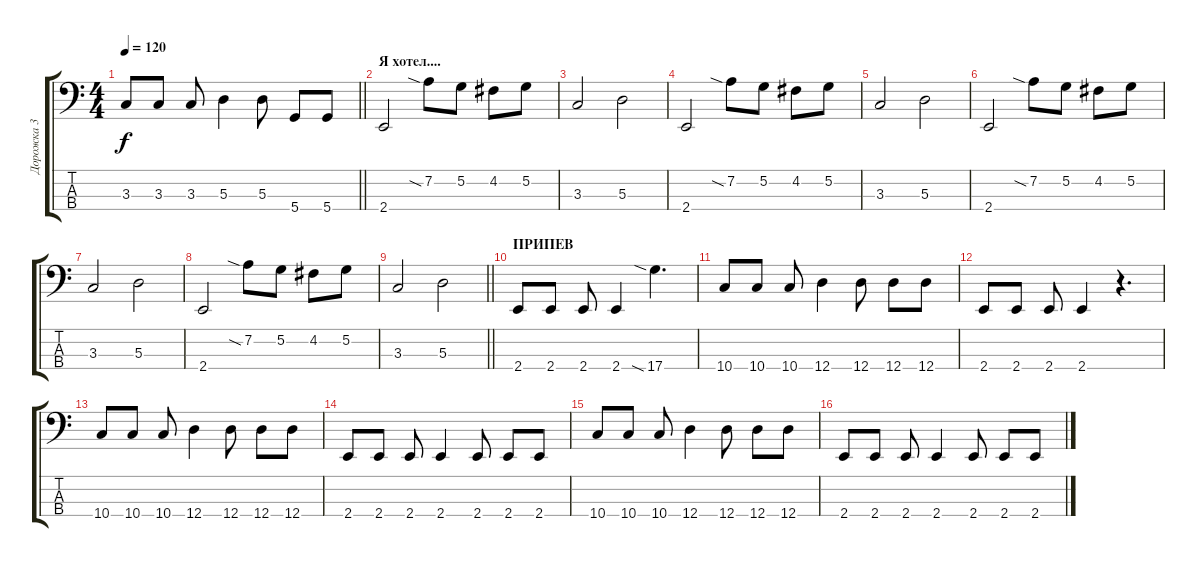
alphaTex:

\track ("Дорожка 3" "Дорожка 3") {instrument electricbassfinger}
\staff {score tabs}
\tuning (G2 D2 A1 D1) {hide}
\ts (4 4)
\tempo 120
\clef f4
\barLineRight lightlight
\ks c
3.3.8{dy f} 3.3.8 3.3.8 5.3.4 5.3.8 5.4.8 5.4.8 |
\section ("" "Я хотел....")
2.4.2 7.2{sia}.8 5.2.8 4.2.8 5.2.8 |
3.3.2 5.3.2 |
2.4.2 7.2{sia}.8 5.2.8 4.2.8 5.2.8 |
3.3.2 5.3.2 |
2.4.2 7.2{sia}.8 5.2.8 4.2.8 5.2.8 |
3.3.2 5.3.2 |
2.4.2 7.2{sia}.8 5.2.8 4.2.8 5.2.8 |
\barLineRight lightlight
3.3.2 5.3.2 |
\section ("" "ПРИПЕВ")
2.4.8 2.4.8 2.4.8 2.4.4 17.4{sia}.4{d} |
10.4.8 10.4.8 10.4.8 12.4.4 12.4.8 12.4.8 12.4.8 |
2.4.8 2.4.8 2.4.8 2.4.4 r.4{d} |
10.4.8 10.4.8 10.4.8 12.4.4 12.4.8 12.4.8 12.4.8 |
2.4.8 2.4.8 2.4.8 2.4.4 2.4.8 2.4.8 2.4.8 |
10.4.8 10.4.8 10.4.8 12.4.4 12.4.8 12.4.8 12.4.8 |
2.4.8 2.4.8 2.4.8 2.4.4 2.4.8 2.4.8 2.4.8
